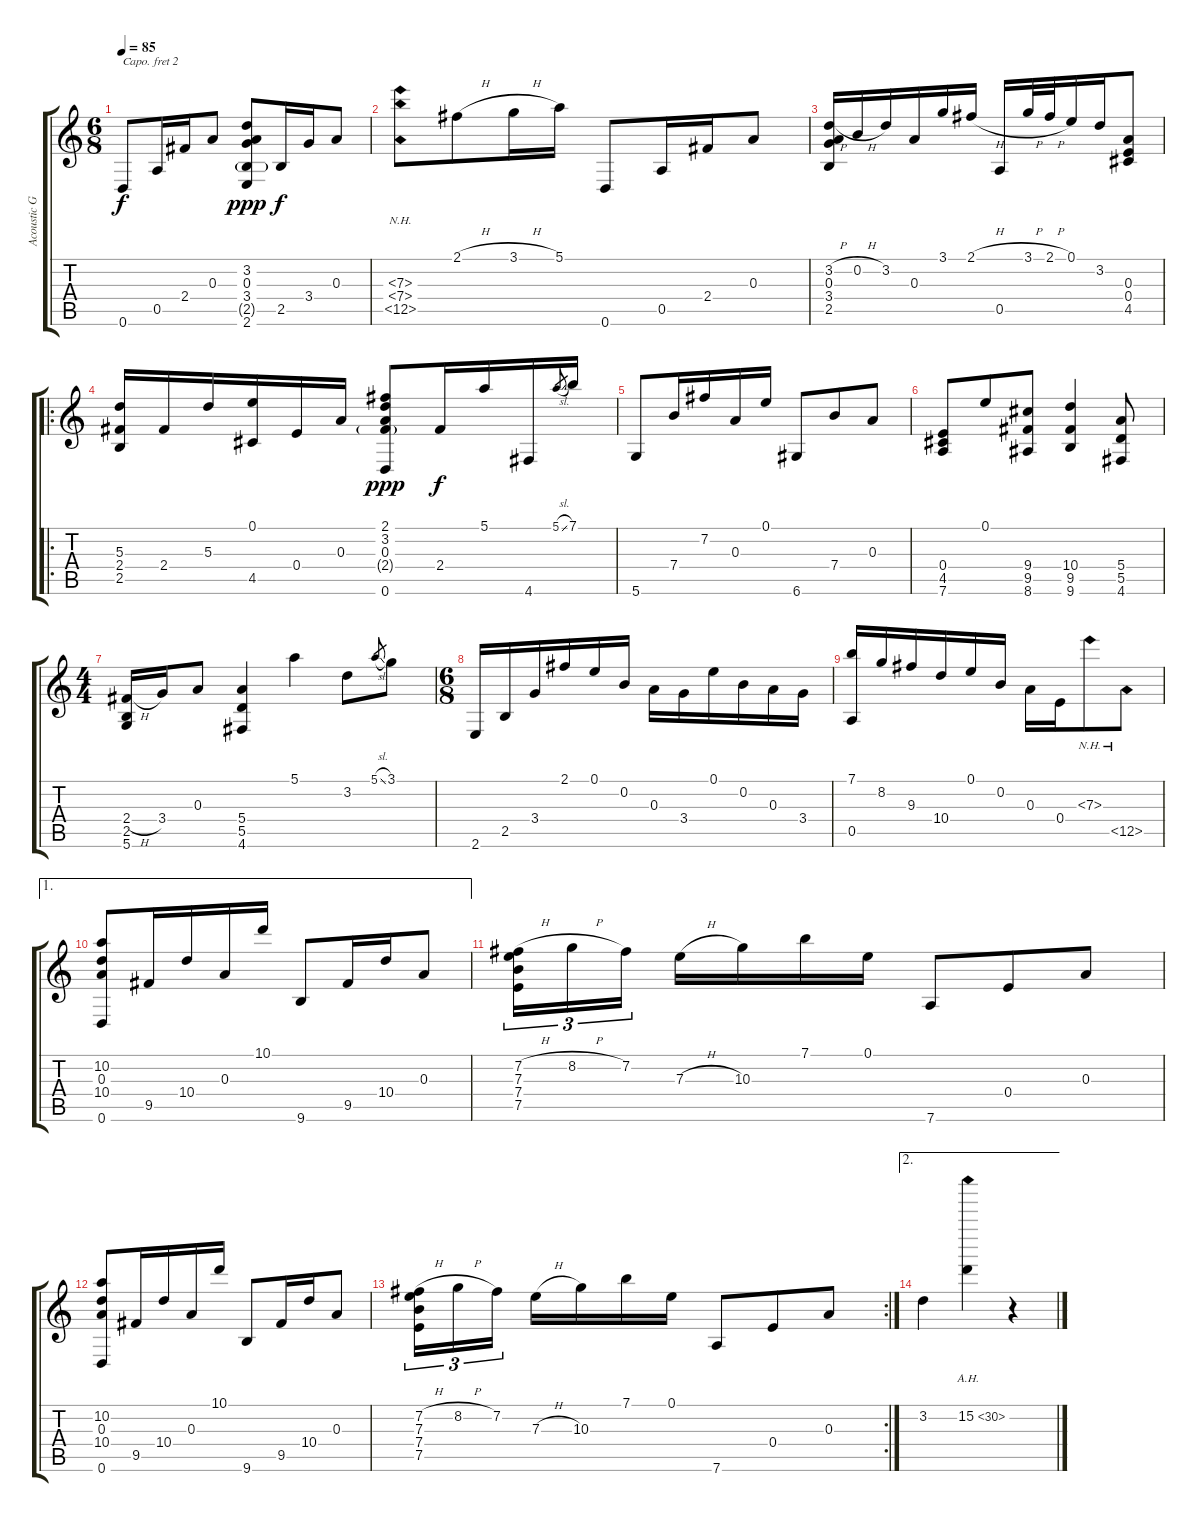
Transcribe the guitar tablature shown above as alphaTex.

\track ("Acoustic Guitar" "Acoustic G") {instrument acousticguitarnylon}
\staff {score tabs}
\capo 2
\tuning (D4 A3 G3 D3 G2 C2) {hide}
\ts (6 8)
\tempo 85
\clef g2
\ks c
0.6.8{dy f} 0.5.16 2.4.16 0.3.8 (3.2 0.3 3.4 2.5{g} 2.6).8{dy ppp} 2.5.16{dy f} 3.4.16 0.3.8 |
(7.3{nh} 7.4{nh} 0.5{nh}).8 2.1{h}.8 3.1{h}.16 5.1.16 0.6.8 0.5.16 2.4.16 0.3.8 |
(3.2{h} 0.3 3.4 2.5).16 0.2{h}.16 3.2.16 0.3.16 3.1.16 2.1{h}.16 0.5.16 3.1{h}.32 2.1{h}.32 0.1.16 3.2.16 (0.3 0.4 4.5).8 |
\ro
(5.3 2.4 2.5).16 2.4.16 5.3.16 (0.1 4.5).16 0.4.16 0.3.16 (2.1 3.2 0.3 2.4{g} 0.6).8{dy ppp} 2.4.16{dy f} 5.1.16 4.6.16 5.1{sl}.8{gr} 7.1.16 |
5.6.8 7.4.16 7.2.16 0.3.16 0.1.16 6.6.8 7.4.8 0.3.8 |
(0.4 4.5 7.6).8 0.1.8 (9.4 9.5 8.6).8 (10.4 9.5 9.6).4 (5.4 5.5 4.6).8 |
\ts (4 4)
(2.4{h} 2.5 5.6).16 3.4.16 0.3.8 (5.4 5.5 4.6).4 5.1.4 3.2.8 5.1{sl}.8{gr} 3.1.8 |
\ts (6 8)
2.6.16 2.5.16 3.4.16 2.1.16 0.1.16 0.2.16 0.3.16 3.4.16 0.1.16 0.2.16 0.3.16 3.4.16 |
(7.1 0.5).16 8.2.16 9.3.16 10.4.16 0.1.16 0.2.16 0.3.16 0.4.16 7.3{nh}.8 12.5{nh}.8 |
\ae 1
(10.2 0.3 10.4 0.6).8 9.5.16 10.4.16 0.3.16 10.1.16 9.6.8 9.5.16 10.4.16 0.3.8 |
(7.2{h} 7.3 7.4 7.5).16{tu (3 2)} 8.2{h}.16{tu (3 2)} 7.2.16{tu (3 2)} 7.3{h}.16 10.3.16 7.1.16 0.1.16 7.6.8 0.4.8 0.3.8 |
(10.2 0.3 10.4 0.6).8 9.5.16 10.4.16 0.3.16 10.1.16 9.6.8 9.5.16 10.4.16 0.3.8 |
\rc 2
(7.2{h} 7.3 7.4 7.5).16{tu (3 2)} 8.2{h}.16{tu (3 2)} 7.2.16{tu (3 2)} 7.3{h}.16 10.3.16 7.1.16 0.1.16 7.6.8 0.4.8 0.3.8 |
\ae 2
3.2.4 15.2{ah 15}.4 r.4
